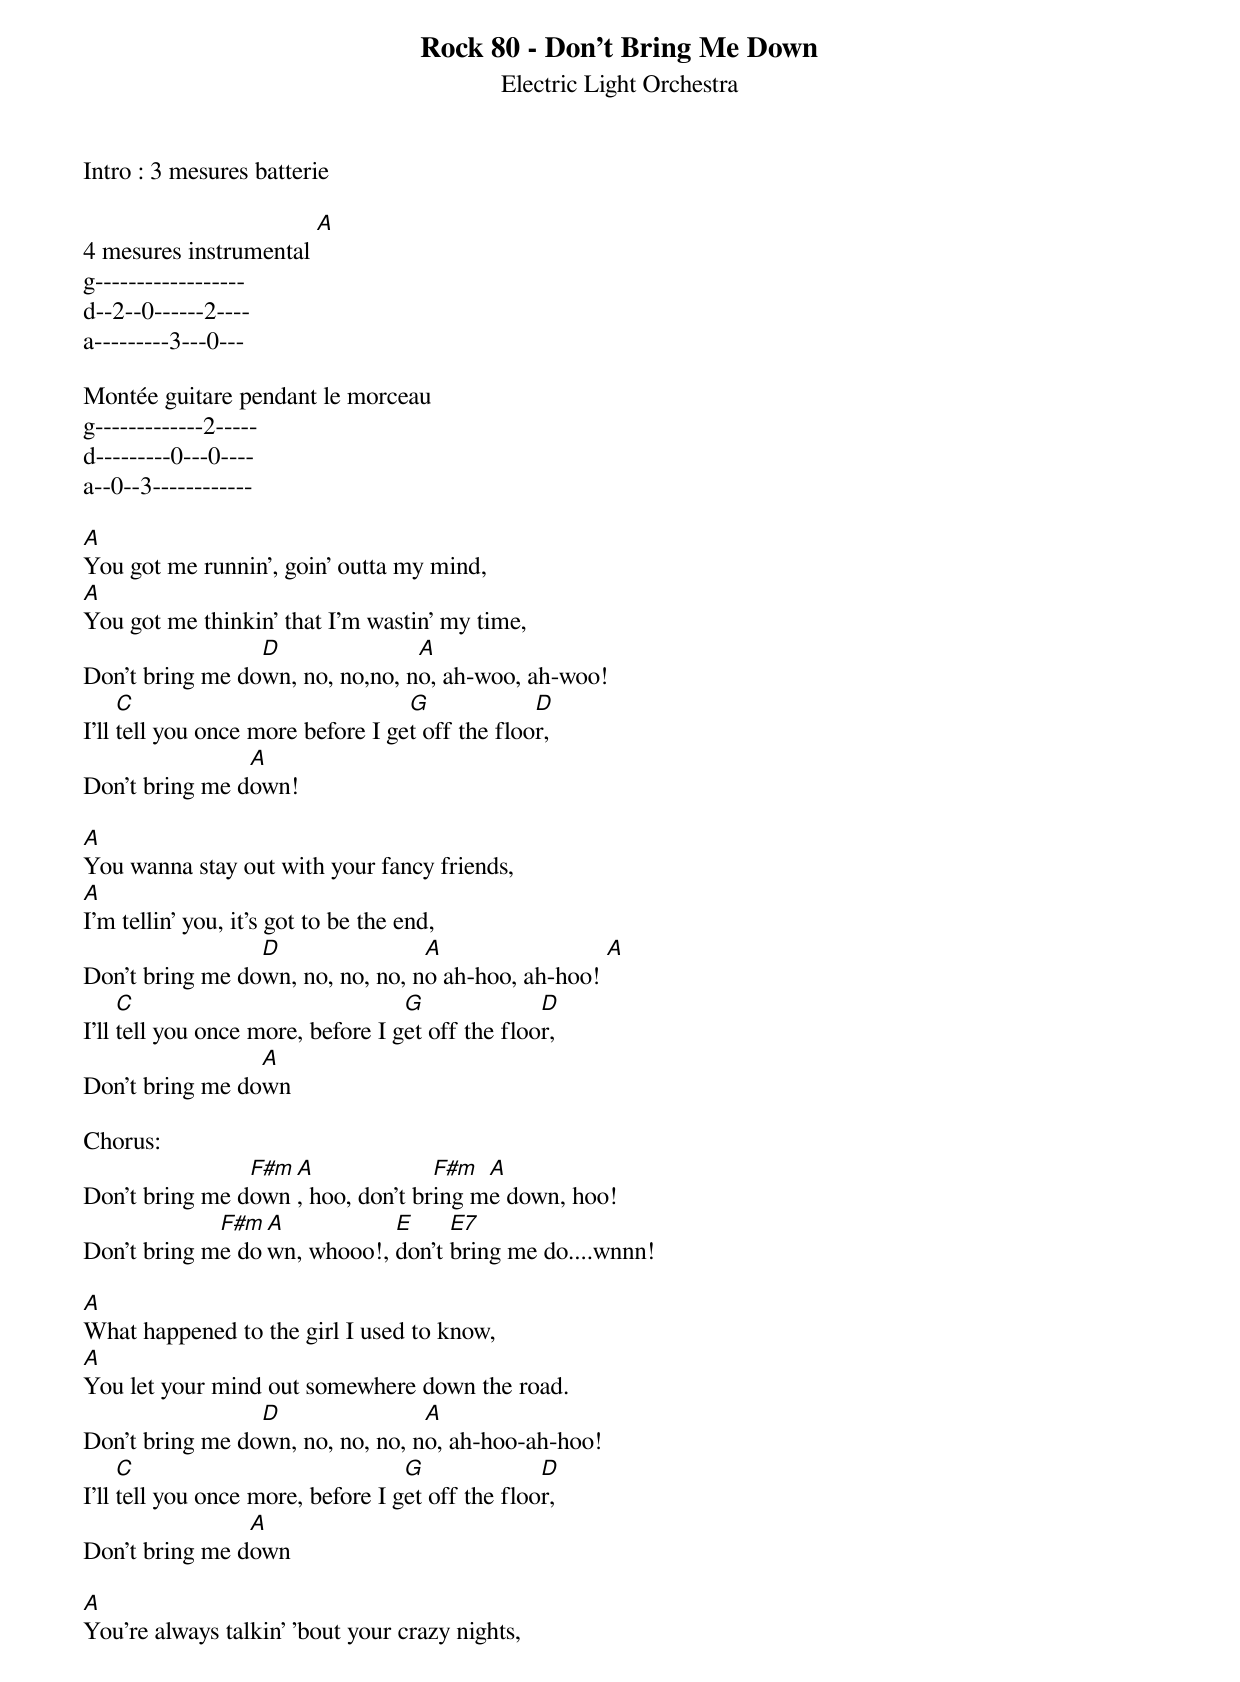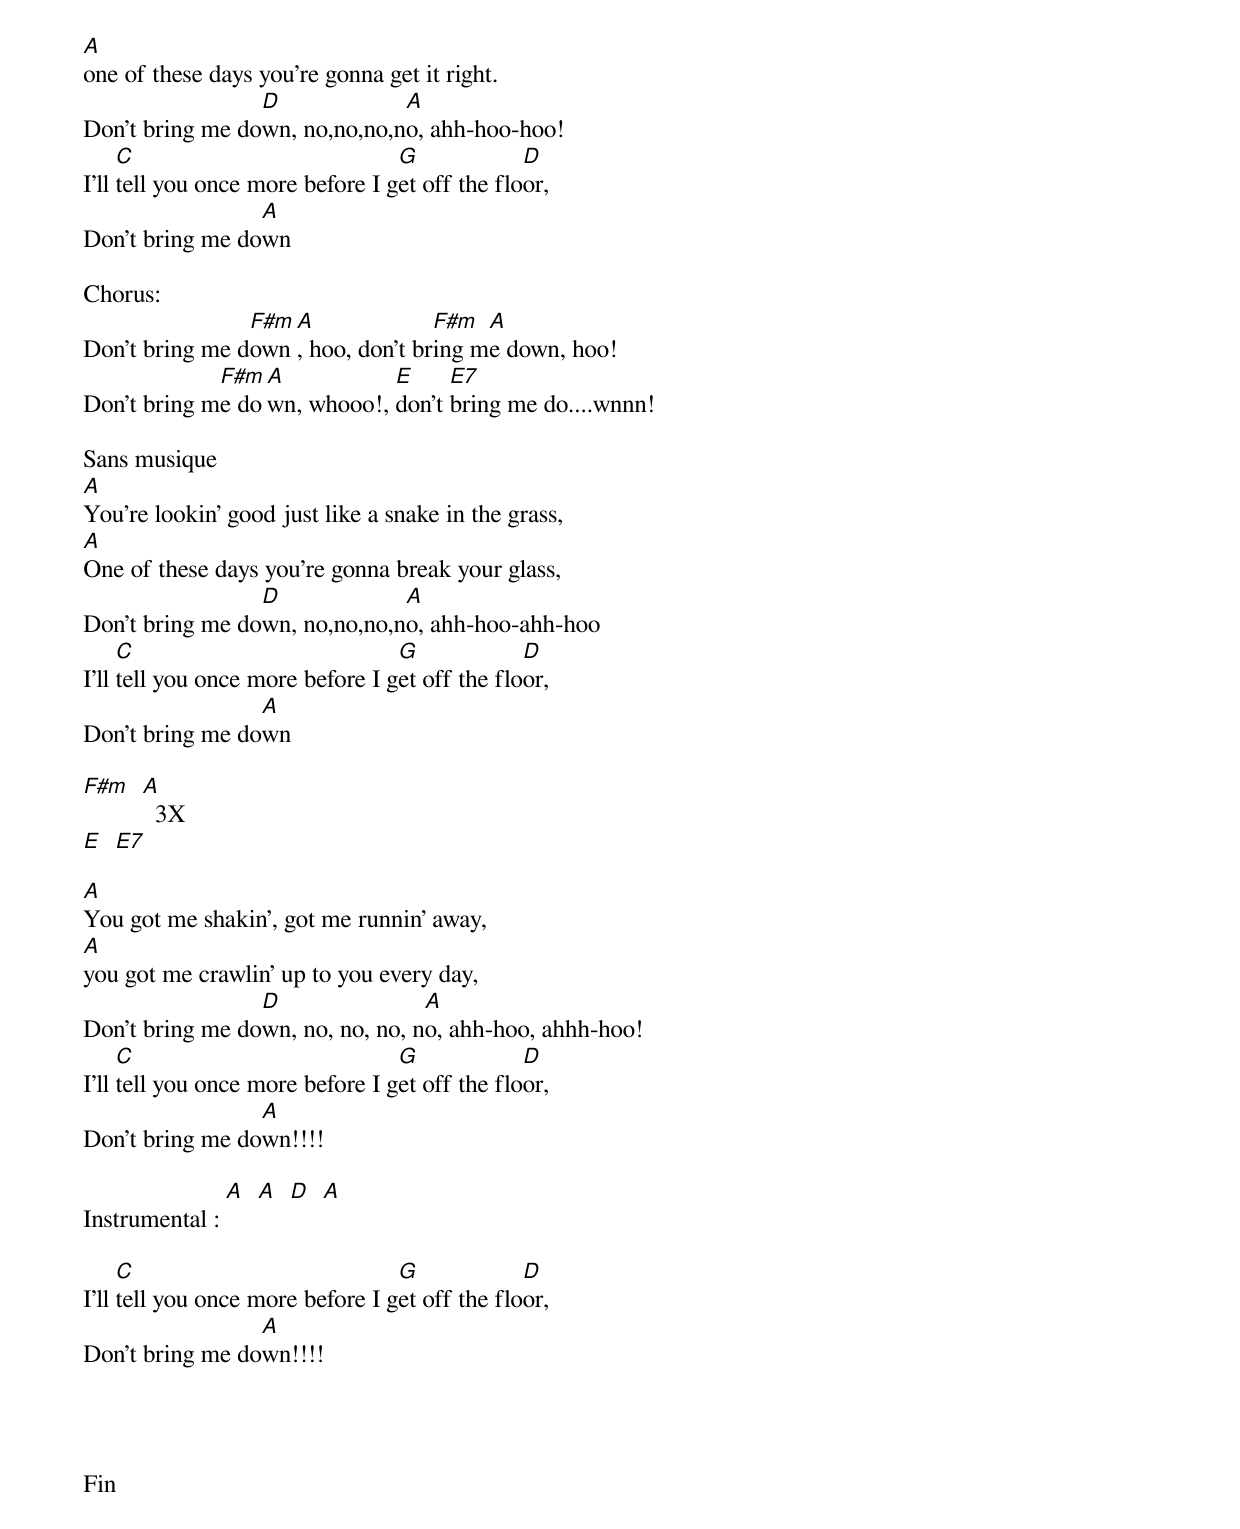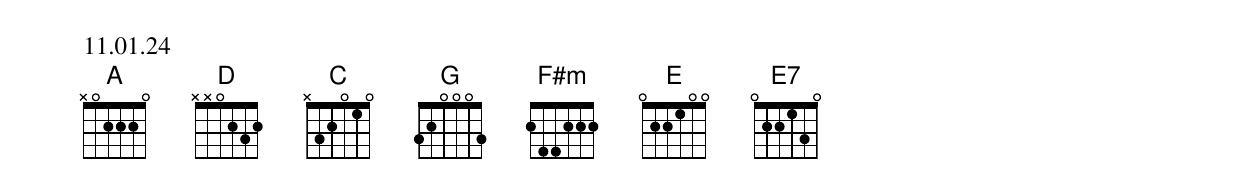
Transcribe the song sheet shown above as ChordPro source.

{title: Rock 80 - Don't Bring Me Down}
{subtitle: Electric Light Orchestra }
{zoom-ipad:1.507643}

Intro : 3 mesures batterie

4 mesures instrumental [A]
g------------------
d--2--0------2----
a---------3---0---

Montée guitare pendant le morceau
g-------------2-----
d---------0---0----
a--0--3------------

[A]You got me runnin', goin' outta my mind,
[A]You got me thinkin' that I'm wastin' my time,
Don't bring me do[D]wn, no, no,no, n[A]o, ah-woo, ah-woo!
I'll [C]tell you once more before I ge[G]t off the floo[D]r,
Don't bring me d[A]own!

[A]You wanna stay out with your fancy friends,
[A]I'm tellin' you, it's got to be the end,
Don't bring me do[D]wn, no, no, no, n[A]o ah-hoo, ah-hoo! [A]
I'll [C]tell you once more, before I g[G]et off the floo[D]r,
Don't bring me do[A]wn

Chorus:
Don't bring me d[F#m]own[A], hoo, don't br[F#m]ing m[A]e down, hoo!
Don't bring m[F#m]e do[A]wn, whooo!, [E]don't [E7]bring me do....wnnn!

[A]What happened to the girl I used to know,
[A]You let your mind out somewhere down the road.
Don't bring me do[D]wn, no, no, no, n[A]o, ah-hoo-ah-hoo!
I'll [C]tell you once more, before I g[G]et off the floo[D]r,
Don't bring me d[A]own

[A]You're always talkin' 'bout your crazy nights,
[A]one of these days you're gonna get it right.
Don't bring me do[D]wn, no,no,no,n[A]o, ahh-hoo-hoo!
I'll [C]tell you once more before I g[G]et off the flo[D]or,
Don't bring me do[A]wn

Chorus:
Don't bring me d[F#m]own[A], hoo, don't br[F#m]ing m[A]e down, hoo!
Don't bring m[F#m]e do[A]wn, whooo!, [E]don't [E7]bring me do....wnnn!

Sans musique
[A]You're lookin' good just like a snake in the grass,
[A]One of these days you're gonna break your glass,
Don't bring me do[D]wn, no,no,no,n[A]o, ahh-hoo-ahh-hoo
I'll [C]tell you once more before I g[G]et off the flo[D]or,
Don't bring me do[A]wn

[F#m]  [A]  3X
[E]  [E7]

[A]You got me shakin', got me runnin' away,
[A]you got me crawlin' up to you every day,
Don't bring me do[D]wn, no, no, no, n[A]o, ahh-hoo, ahhh-hoo!
I'll [C]tell you once more before I g[G]et off the flo[D]or,
Don't bring me do[A]wn!!!!

Instrumental : [A]  [A]  [D]  [A]

I'll [C]tell you once more before I g[G]et off the flo[D]or,
Don't bring me do[A]wn!!!!




Fin

11.01.24
